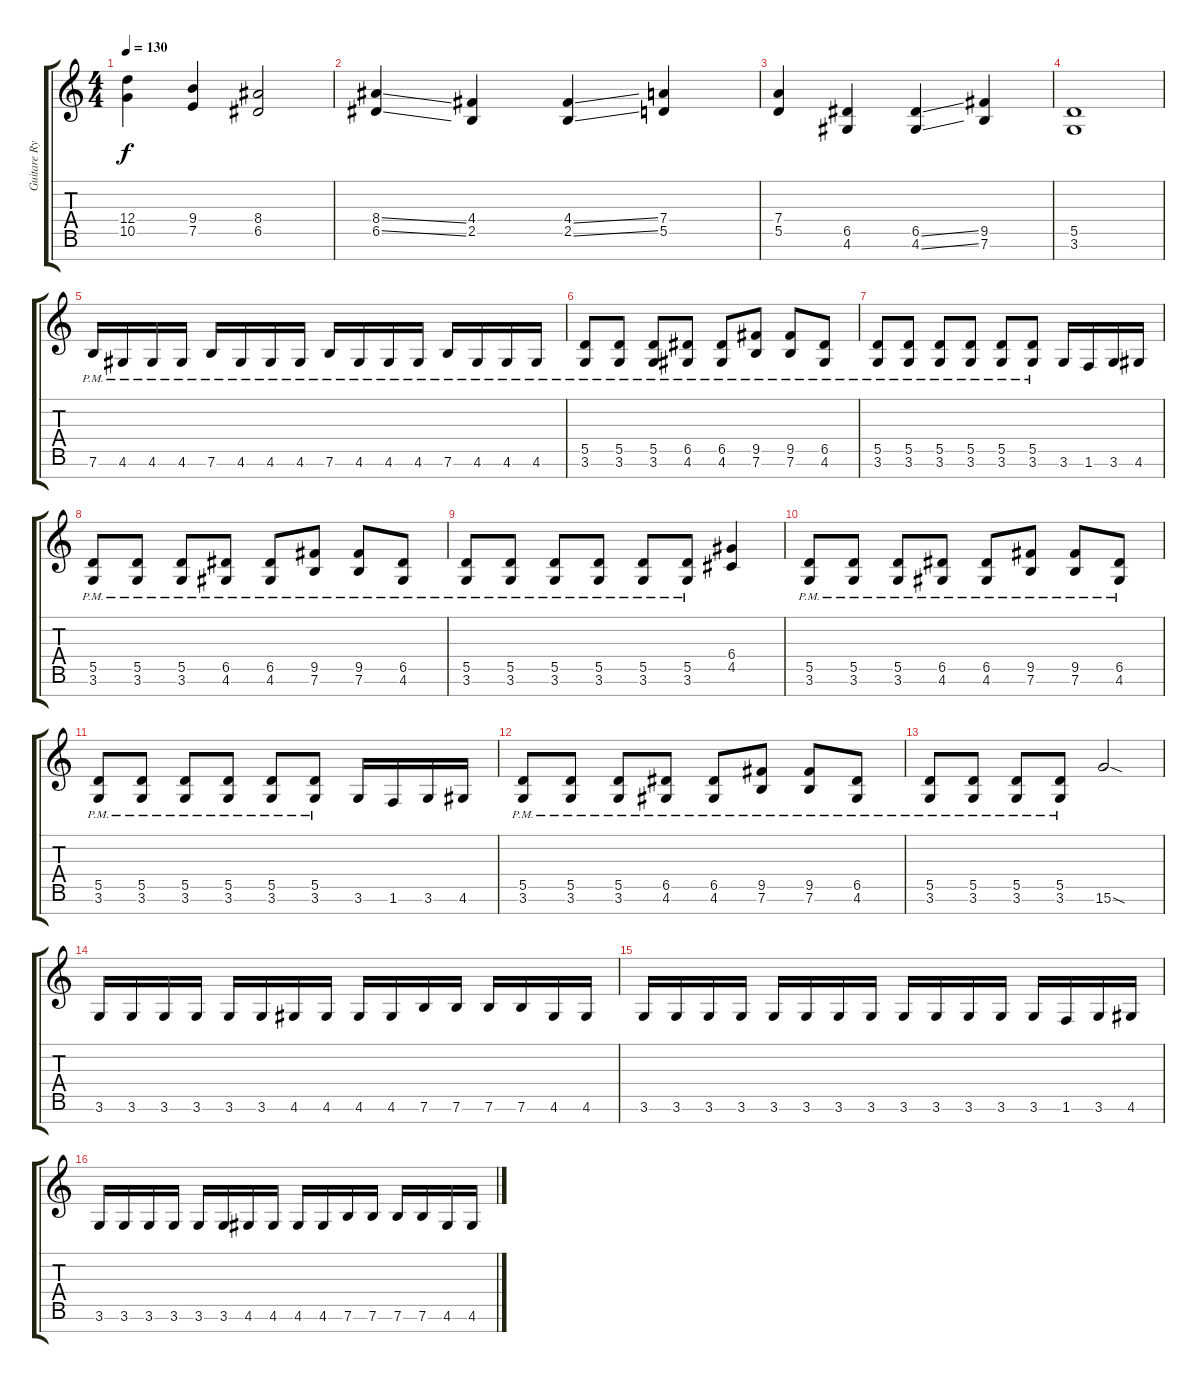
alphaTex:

\track ("Guitare Rythmique" "Guitare Ry") {instrument overdrivenguitar}
\staff {score tabs}
\tuning (E4 B3 G3 D3 A2 E2 B1) {hide}
\ts (4 4)
\tempo 130
\clef g2
\ks c
(12.4 10.5).4{dy f} (9.4 7.5).4 (8.4 6.5).2 |
(8.4{ss} 6.5{ss}).4 (4.4 2.5).4 (4.4{ss} 2.5{ss}).4 (7.4 5.5).4 |
(7.4 5.5).4 (6.5 4.6).4 (6.5{ss} 4.6{ss}).4 (9.5 7.6).4 |
(5.5 3.6).1 |
7.6{pm}.16 4.6{pm}.16 4.6{pm}.16 4.6{pm}.16 7.6{pm}.16 4.6{pm}.16 4.6{pm}.16 4.6{pm}.16 7.6{pm}.16 4.6{pm}.16 4.6{pm}.16 4.6{pm}.16 7.6{pm}.16 4.6{pm}.16 4.6{pm}.16 4.6{pm}.16 |
(5.5{pm} 3.6{pm}).8 (5.5{pm} 3.6{pm}).8 (5.5{pm} 3.6{pm}).8 (6.5{pm} 4.6{pm}).8 (6.5{pm} 4.6{pm}).8 (9.5{pm} 7.6{pm}).8 (9.5{pm} 7.6{pm}).8 (6.5{pm} 4.6{pm}).8 |
(5.5{pm} 3.6{pm}).8 (5.5{pm} 3.6{pm}).8 (5.5{pm} 3.6{pm}).8 (5.5{pm} 3.6{pm}).8 (5.5{pm} 3.6{pm}).8 (5.5{pm} 3.6{pm}).8 3.6.16 1.6.16 3.6.16 4.6.16 |
(5.5{pm} 3.6{pm}).8 (5.5{pm} 3.6{pm}).8 (5.5{pm} 3.6{pm}).8 (6.5{pm} 4.6{pm}).8 (6.5{pm} 4.6{pm}).8 (9.5{pm} 7.6{pm}).8 (9.5{pm} 7.6{pm}).8 (6.5{pm} 4.6{pm}).8 |
(5.5{pm} 3.6{pm}).8 (5.5{pm} 3.6{pm}).8 (5.5{pm} 3.6{pm}).8 (5.5{pm} 3.6{pm}).8 (5.5{pm} 3.6{pm}).8 (5.5{pm} 3.6{pm}).8 (6.4 4.5).4 |
(5.5{pm} 3.6{pm}).8 (5.5{pm} 3.6{pm}).8 (5.5{pm} 3.6{pm}).8 (6.5{pm} 4.6{pm}).8 (6.5{pm} 4.6{pm}).8 (9.5{pm} 7.6{pm}).8 (9.5{pm} 7.6{pm}).8 (6.5{pm} 4.6{pm}).8 |
(5.5{pm} 3.6{pm}).8 (5.5{pm} 3.6{pm}).8 (5.5{pm} 3.6{pm}).8 (5.5{pm} 3.6{pm}).8 (5.5{pm} 3.6{pm}).8 (5.5{pm} 3.6{pm}).8 3.6.16 1.6.16 3.6.16 4.6.16 |
(5.5{pm} 3.6{pm}).8 (5.5{pm} 3.6{pm}).8 (5.5{pm} 3.6{pm}).8 (6.5{pm} 4.6{pm}).8 (6.5{pm} 4.6{pm}).8 (9.5{pm} 7.6{pm}).8 (9.5{pm} 7.6{pm}).8 (6.5{pm} 4.6{pm}).8 |
(5.5{pm} 3.6{pm}).8 (5.5{pm} 3.6{pm}).8 (5.5{pm} 3.6{pm}).8 (5.5{pm} 3.6{pm}).8 15.6{sod}.2 |
3.6.16 3.6.16 3.6.16 3.6.16 3.6.16 3.6.16 4.6.16 4.6.16 4.6.16 4.6.16 7.6.16 7.6.16 7.6.16 7.6.16 4.6.16 4.6.16 |
3.6.16 3.6.16 3.6.16 3.6.16 3.6.16 3.6.16 3.6.16 3.6.16 3.6.16 3.6.16 3.6.16 3.6.16 3.6.16 1.6.16 3.6.16 4.6.16 |
3.6.16 3.6.16 3.6.16 3.6.16 3.6.16 3.6.16 4.6.16 4.6.16 4.6.16 4.6.16 7.6.16 7.6.16 7.6.16 7.6.16 4.6.16 4.6.16
